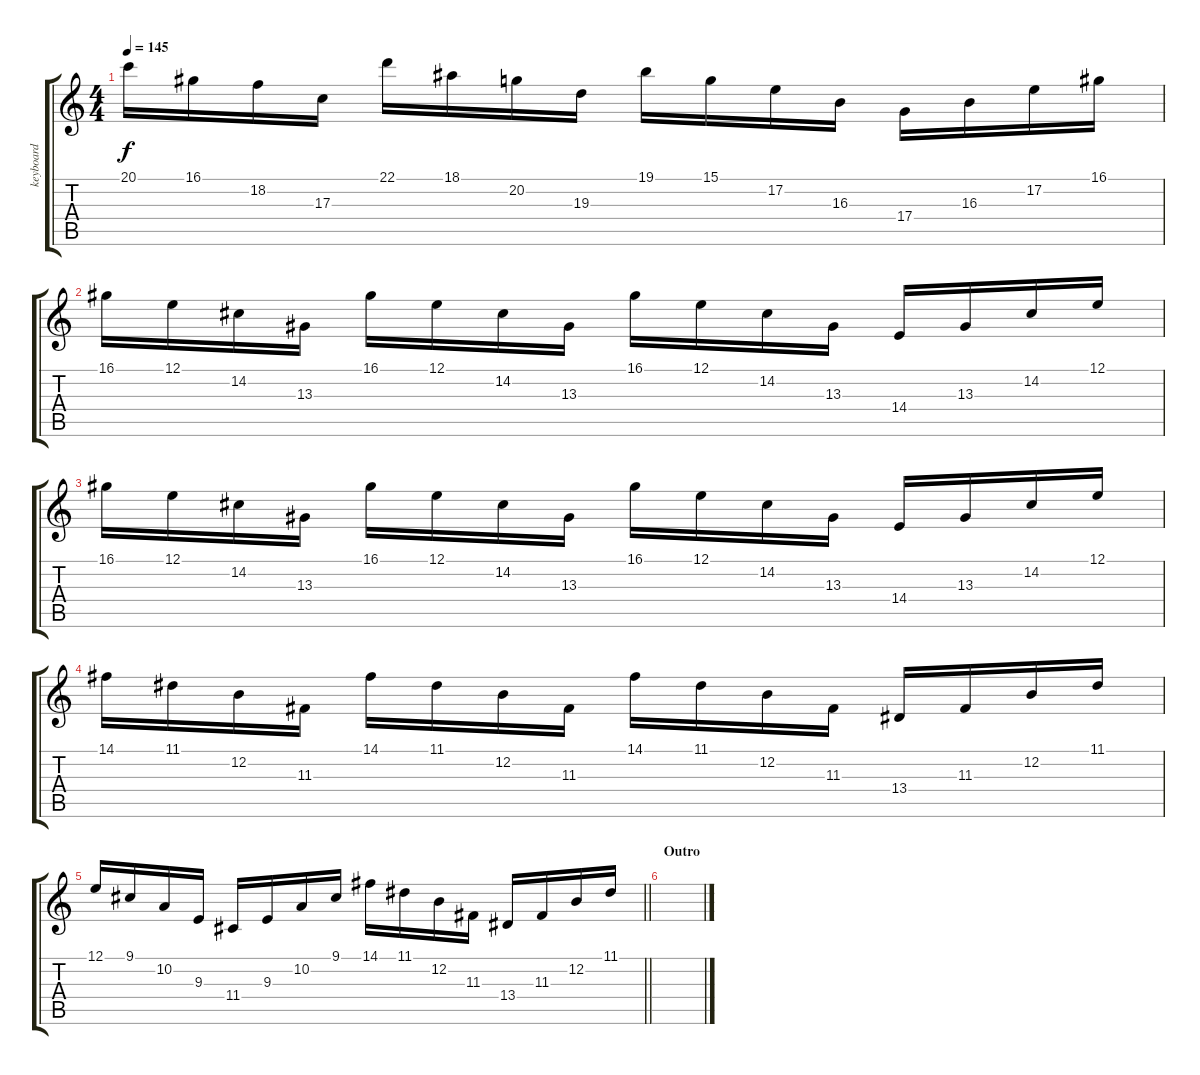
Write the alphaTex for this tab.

\track ("keyboard" "keyboard") {instrument harpsichord}
\staff {score tabs}
\tuning (E4 B3 G3 D3 A2 E2) {hide}
\ts (4 4)
\tempo 145
\clef g2
\ks c
20.1.16{dy f} 16.1.16 18.2.16 17.3.16 22.1.16 18.1.16 20.2.16 19.3.16 19.1.16 15.1.16 17.2.16 16.3.16 17.4.16 16.3.16 17.2.16 16.1.16 |
16.1.16 12.1.16 14.2.16 13.3.16 16.1.16 12.1.16 14.2.16 13.3.16 16.1.16 12.1.16 14.2.16 13.3.16 14.4.16 13.3.16 14.2.16 12.1.16 |
16.1.16 12.1.16 14.2.16 13.3.16 16.1.16 12.1.16 14.2.16 13.3.16 16.1.16 12.1.16 14.2.16 13.3.16 14.4.16 13.3.16 14.2.16 12.1.16 |
14.1.16 11.1.16 12.2.16 11.3.16 14.1.16 11.1.16 12.2.16 11.3.16 14.1.16 11.1.16 12.2.16 11.3.16 13.4.16 11.3.16 12.2.16 11.1.16 |
\barLineRight lightlight
12.1.16 9.1.16 10.2.16 9.3.16 11.4.16 9.3.16 10.2.16 9.1.16 14.1.16 11.1.16 12.2.16 11.3.16 13.4.16 11.3.16 12.2.16 11.1.16 |
\section ("" "Outro")
